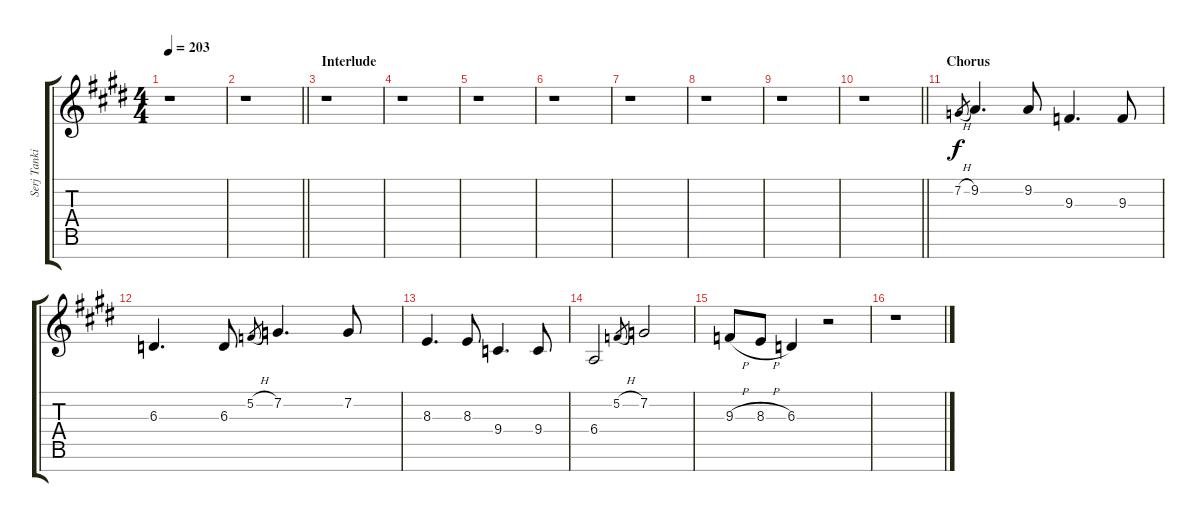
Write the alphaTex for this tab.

\track ("Serj Tankian [Backing Vocals]" "Serj Tanki") {instrument clarinet}
\staff {score tabs}
\tuning (F4 C4 Ab3 Eb3 Bb2 F2 C2) {hide}
\ts (4 4)
\tempo 203
\clef g2
\ks c#minor
r.1{dy f} |
\barLineRight lightlight
r.1 |
\section ("" "Interlude")
r.1 |
r.1 |
r.1 |
r.1 |
r.1 |
r.1 |
r.1 |
\barLineRight lightlight
r.1 |
\section ("" "Chorus")
7.2{h}.8{gr} 9.2.4{d} 9.2.8 9.3.4{d} 9.3.8 |
6.3.4{d} 6.3.8 5.2{h}.8{gr} 7.2.4{d} 7.2.8 |
8.3.4{d} 8.3.8 9.4.4{d} 9.4.8 |
6.4.2 5.2{h}.8{gr} 7.2.2 |
9.3{h}.8 8.3{h}.8 6.3.4 r.2 |
r.1
